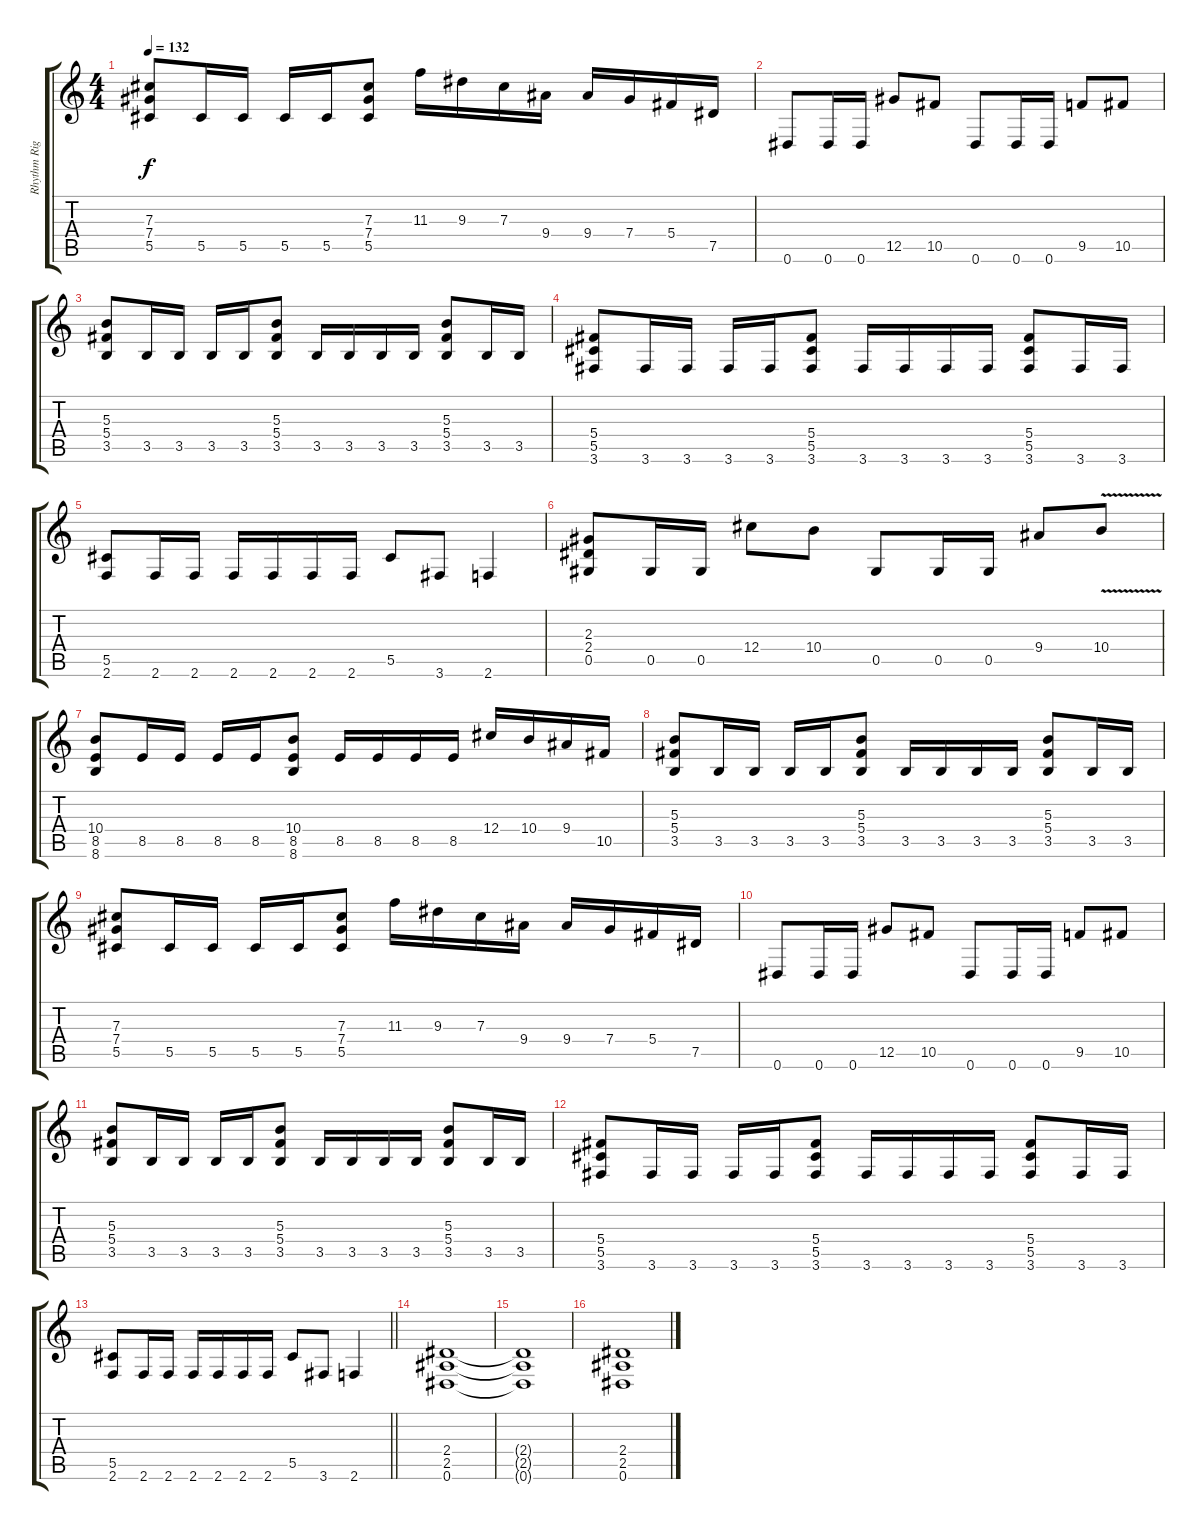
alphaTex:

\track ("Rhythm Right" "Rhythm Rig") {instrument overdrivenguitar}
\staff {score tabs}
\tuning (Eb4 Bb3 Gb3 Db3 Ab2 Eb2) {hide}
\ts (4 4)
\tempo 132
\clef g2
\ks c
(7.3 7.4 5.5).8{dy f} 5.5.16 5.5.16 5.5.16 5.5.16 (7.3 7.4 5.5).8 11.3.16 9.3.16 7.3.16 9.4.16 9.4.16 7.4.16 5.4.16 7.5.16 |
0.6.8 0.6.16 0.6.16 12.5.8 10.5.8 0.6.8 0.6.16 0.6.16 9.5.8 10.5.8 |
(5.3 5.4 3.5).8 3.5.16 3.5.16 3.5.16 3.5.16 (5.3 5.4 3.5).8 3.5.16 3.5.16 3.5.16 3.5.16 (5.3 5.4 3.5).8 3.5.16 3.5.16 |
(5.4 5.5 3.6).8 3.6.16 3.6.16 3.6.16 3.6.16 (5.4 5.5 3.6).8 3.6.16 3.6.16 3.6.16 3.6.16 (5.4 5.5 3.6).8 3.6.16 3.6.16 |
(5.5 2.6).8 2.6.16 2.6.16 2.6.16 2.6.16 2.6.16 2.6.16 5.5.8 3.6.8 2.6.4 |
(2.3 2.4 0.5).8 0.5.16 0.5.16 12.4.8 10.4.8 0.5.8 0.5.16 0.5.16 9.4.8 10.4{v}.8 |
(10.4 8.5 8.6).8 8.5.16 8.5.16 8.5.16 8.5.16 (10.4 8.5 8.6).8 8.5.16 8.5.16 8.5.16 8.5.16 12.4.16 10.4.16 9.4.16 10.5.16 |
(5.3 5.4 3.5).8 3.5.16 3.5.16 3.5.16 3.5.16 (5.3 5.4 3.5).8 3.5.16 3.5.16 3.5.16 3.5.16 (5.3 5.4 3.5).8 3.5.16 3.5.16 |
(7.3 7.4 5.5).8 5.5.16 5.5.16 5.5.16 5.5.16 (7.3 7.4 5.5).8 11.3.16 9.3.16 7.3.16 9.4.16 9.4.16 7.4.16 5.4.16 7.5.16 |
0.6.8 0.6.16 0.6.16 12.5.8 10.5.8 0.6.8 0.6.16 0.6.16 9.5.8 10.5.8 |
(5.3 5.4 3.5).8 3.5.16 3.5.16 3.5.16 3.5.16 (5.3 5.4 3.5).8 3.5.16 3.5.16 3.5.16 3.5.16 (5.3 5.4 3.5).8 3.5.16 3.5.16 |
(5.4 5.5 3.6).8 3.6.16 3.6.16 3.6.16 3.6.16 (5.4 5.5 3.6).8 3.6.16 3.6.16 3.6.16 3.6.16 (5.4 5.5 3.6).8 3.6.16 3.6.16 |
\barLineRight lightlight
(5.5 2.6).8 2.6.16 2.6.16 2.6.16 2.6.16 2.6.16 2.6.16 5.5.8 3.6.8 2.6.4 |
(2.4 2.5 0.6).1 |
(2.4{t} 2.5{t} 0.6{t}).1 |
(2.4 2.5 0.6).1
